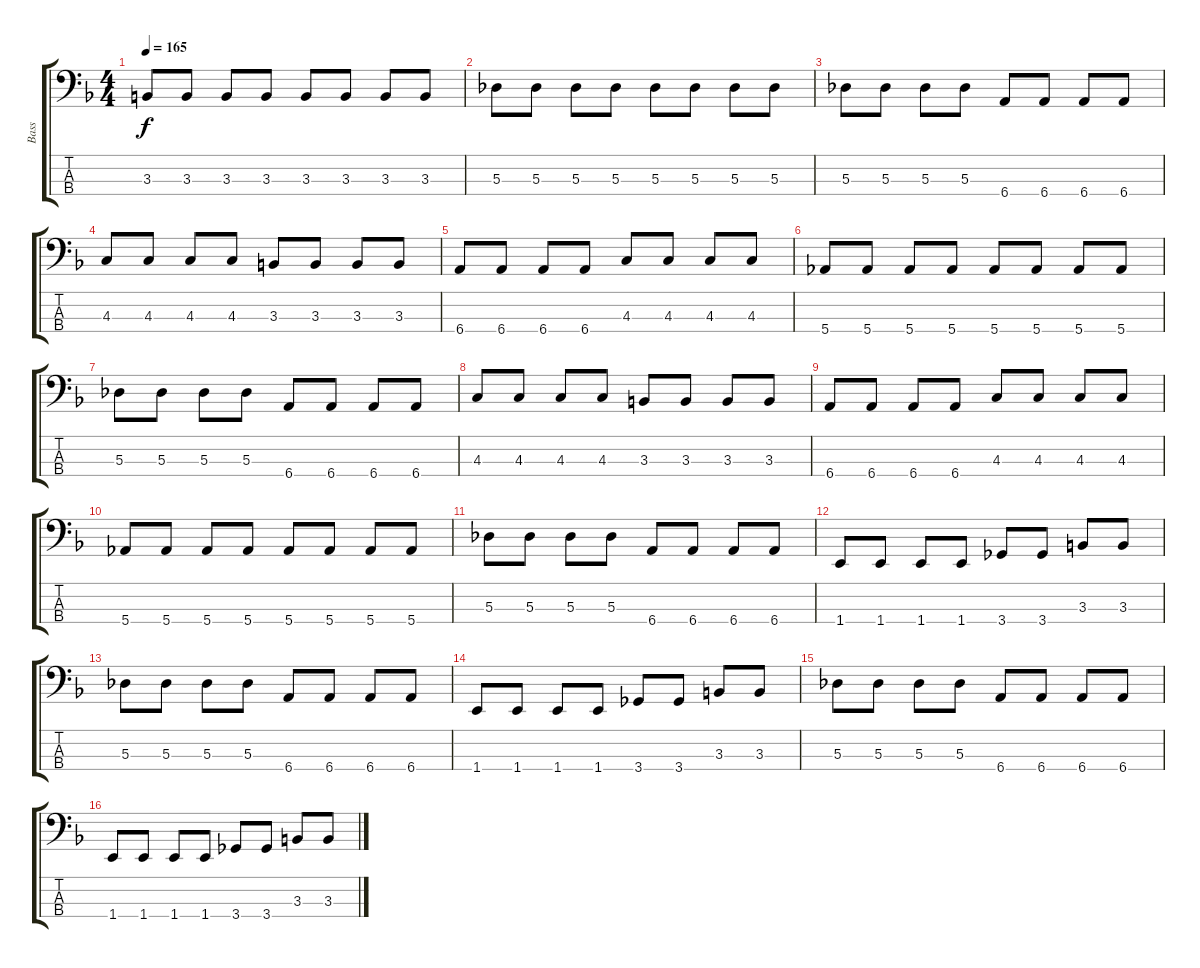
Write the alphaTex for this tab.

\track ("Bass" "Bass") {instrument electricbasspick}
\staff {score tabs}
\tuning (Gb2 Db2 Ab1 Eb1) {hide}
\ts (4 4)
\tempo 165
\clef f4
\ks f
3.3.8{dy f} 3.3.8 3.3.8 3.3.8 3.3.8 3.3.8 3.3.8 3.3.8 |
5.3.8 5.3.8 5.3.8 5.3.8 5.3.8 5.3.8 5.3.8 5.3.8 |
5.3.8 5.3.8 5.3.8 5.3.8 6.4.8 6.4.8 6.4.8 6.4.8 |
4.3.8 4.3.8 4.3.8 4.3.8 3.3.8 3.3.8 3.3.8 3.3.8 |
6.4.8 6.4.8 6.4.8 6.4.8 4.3.8 4.3.8 4.3.8 4.3.8 |
5.4.8 5.4.8 5.4.8 5.4.8 5.4.8 5.4.8 5.4.8 5.4.8 |
5.3.8 5.3.8 5.3.8 5.3.8 6.4.8 6.4.8 6.4.8 6.4.8 |
4.3.8 4.3.8 4.3.8 4.3.8 3.3.8 3.3.8 3.3.8 3.3.8 |
6.4.8 6.4.8 6.4.8 6.4.8 4.3.8 4.3.8 4.3.8 4.3.8 |
5.4.8 5.4.8 5.4.8 5.4.8 5.4.8 5.4.8 5.4.8 5.4.8 |
5.3.8 5.3.8 5.3.8 5.3.8 6.4.8 6.4.8 6.4.8 6.4.8 |
1.4.8 1.4.8 1.4.8 1.4.8 3.4.8 3.4.8 3.3.8 3.3.8 |
5.3.8 5.3.8 5.3.8 5.3.8 6.4.8 6.4.8 6.4.8 6.4.8 |
1.4.8 1.4.8 1.4.8 1.4.8 3.4.8 3.4.8 3.3.8 3.3.8 |
5.3.8 5.3.8 5.3.8 5.3.8 6.4.8 6.4.8 6.4.8 6.4.8 |
1.4.8 1.4.8 1.4.8 1.4.8 3.4.8 3.4.8 3.3.8 3.3.8
